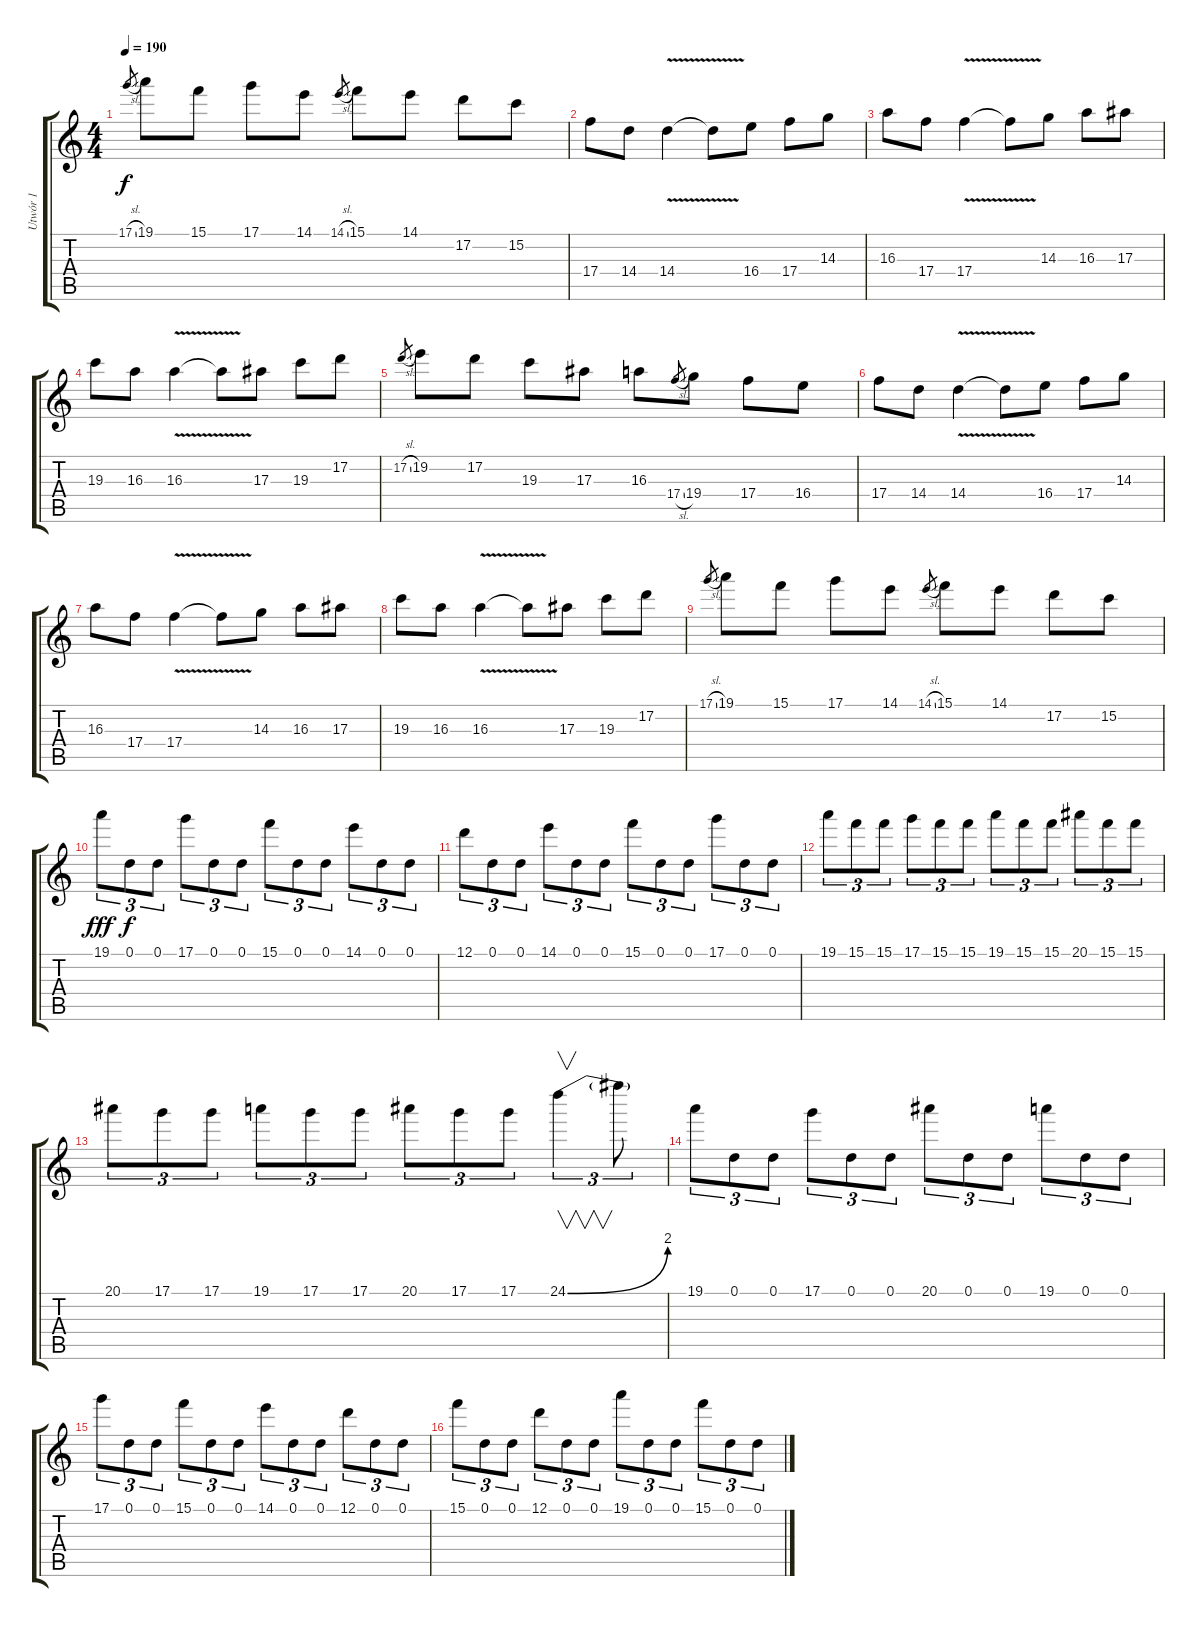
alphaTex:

\track ("Utwór 1" "Utwór 1") {instrument overdrivenguitar}
\staff {score tabs}
\tuning (D4 A3 F3 C3 G2 D2) {hide}
\ts (4 4)
\tempo 190
\clef g2
\ks c
17.1{sl}.8{gr dy f} 19.1.8 15.1.8 17.1.8 14.1.8 14.1{sl}.8{gr} 15.1.8 14.1.8 17.2.8 15.2.8 |
17.4.8 14.4.8 14.4{v}.4 14.4{t}.8 16.4.8 17.4.8 14.3.8 |
16.3.8 17.4.8 17.4{v}.4 17.4{t}.8 14.3.8 16.3.8 17.3.8 |
19.3.8 16.3.8 16.3{v}.4 16.3{t}.8 17.3.8 19.3.8 17.2.8 |
17.2{sl}.8{gr} 19.2.8 17.2.8 19.3.8 17.3.8 16.3.8 17.4{sl}.8{gr} 19.4.8 17.4.8 16.4.8 |
17.4.8 14.4.8 14.4{v}.4 14.4{t}.8 16.4.8 17.4.8 14.3.8 |
16.3.8 17.4.8 17.4{v}.4 17.4{t}.8 14.3.8 16.3.8 17.3.8 |
19.3.8 16.3.8 16.3{v}.4 16.3{t}.8 17.3.8 19.3.8 17.2.8 |
17.1{sl}.8{gr} 19.1.8 15.1.8 17.1.8 14.1.8 14.1{sl}.8{gr} 15.1.8 14.1.8 17.2.8 15.2.8 |
19.1.8{tu (3 2) dy fff} 0.1.8{tu (3 2) dy f} 0.1.8{tu (3 2)} 17.1.8{tu (3 2)} 0.1.8{tu (3 2)} 0.1.8{tu (3 2)} 15.1.8{tu (3 2)} 0.1.8{tu (3 2)} 0.1.8{tu (3 2)} 14.1.8{tu (3 2)} 0.1.8{tu (3 2)} 0.1.8{tu (3 2)} |
12.1.8{tu (3 2)} 0.1.8{tu (3 2)} 0.1.8{tu (3 2)} 14.1.8{tu (3 2)} 0.1.8{tu (3 2)} 0.1.8{tu (3 2)} 15.1.8{tu (3 2)} 0.1.8{tu (3 2)} 0.1.8{tu (3 2)} 17.1.8{tu (3 2)} 0.1.8{tu (3 2)} 0.1.8{tu (3 2)} |
19.1.8{tu (3 2)} 15.1.8{tu (3 2)} 15.1.8{tu (3 2)} 17.1.8{tu (3 2)} 15.1.8{tu (3 2)} 15.1.8{tu (3 2)} 19.1.8{tu (3 2)} 15.1.8{tu (3 2)} 15.1.8{tu (3 2)} 20.1.8{tu (3 2)} 15.1.8{tu (3 2)} 15.1.8{tu (3 2)} |
20.1.8{tu (3 2)} 17.1.8{tu (3 2)} 17.1.8{tu (3 2)} 19.1.8{tu (3 2)} 17.1.8{tu (3 2)} 17.1.8{tu (3 2)} 20.1.8{tu (3 2)} 17.1.8{tu (3 2)} 17.1.8{tu (3 2)} 24.1{be (bend 0 0 60 8)}.4{v tu (3 2)} 24.1{t}.8{tu (3 2)} |
19.1.8{tu (3 2)} 0.1.8{tu (3 2)} 0.1.8{tu (3 2)} 17.1.8{tu (3 2)} 0.1.8{tu (3 2)} 0.1.8{tu (3 2)} 20.1.8{tu (3 2)} 0.1.8{tu (3 2)} 0.1.8{tu (3 2)} 19.1.8{tu (3 2)} 0.1.8{tu (3 2)} 0.1.8{tu (3 2)} |
17.1.8{tu (3 2)} 0.1.8{tu (3 2)} 0.1.8{tu (3 2)} 15.1.8{tu (3 2)} 0.1.8{tu (3 2)} 0.1.8{tu (3 2)} 14.1.8{tu (3 2)} 0.1.8{tu (3 2)} 0.1.8{tu (3 2)} 12.1.8{tu (3 2)} 0.1.8{tu (3 2)} 0.1.8{tu (3 2)} |
15.1.8{tu (3 2)} 0.1.8{tu (3 2)} 0.1.8{tu (3 2)} 12.1.8{tu (3 2)} 0.1.8{tu (3 2)} 0.1.8{tu (3 2)} 19.1.8{tu (3 2)} 0.1.8{tu (3 2)} 0.1.8{tu (3 2)} 15.1.8{tu (3 2)} 0.1.8{tu (3 2)} 0.1.8{tu (3 2)}
